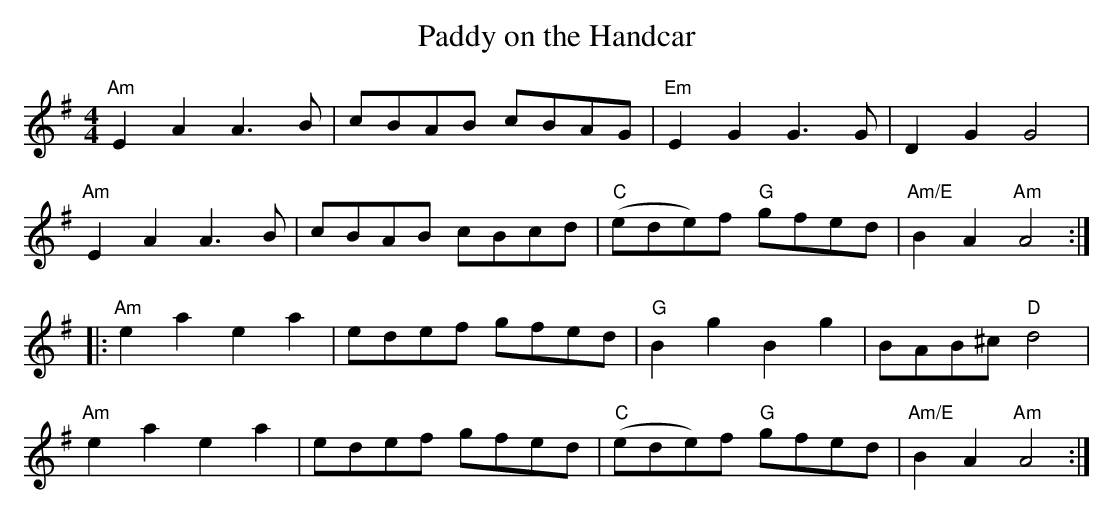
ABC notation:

X:1
T:Paddy on the Handcar
M:4/4
L:1/8
K:Em
"Am"E2A2A3B|cBAB cBAG|"Em"E2G2G3G|D2G2 G4|
"Am"E2A2A3B|cBAB cBcd|"C"(ede)f "G"gfed|"Am/E"B2A2 "Am"A4:|
|:"Am"e2a2e2a2|edef gfed|"G"B2g2B2g2|BAB^c "D"d4|
"Am"e2a2e2a2|edef gfed|"C"(ede)f "G"gfed|"Am/E"B2A2 "Am"A4:|
